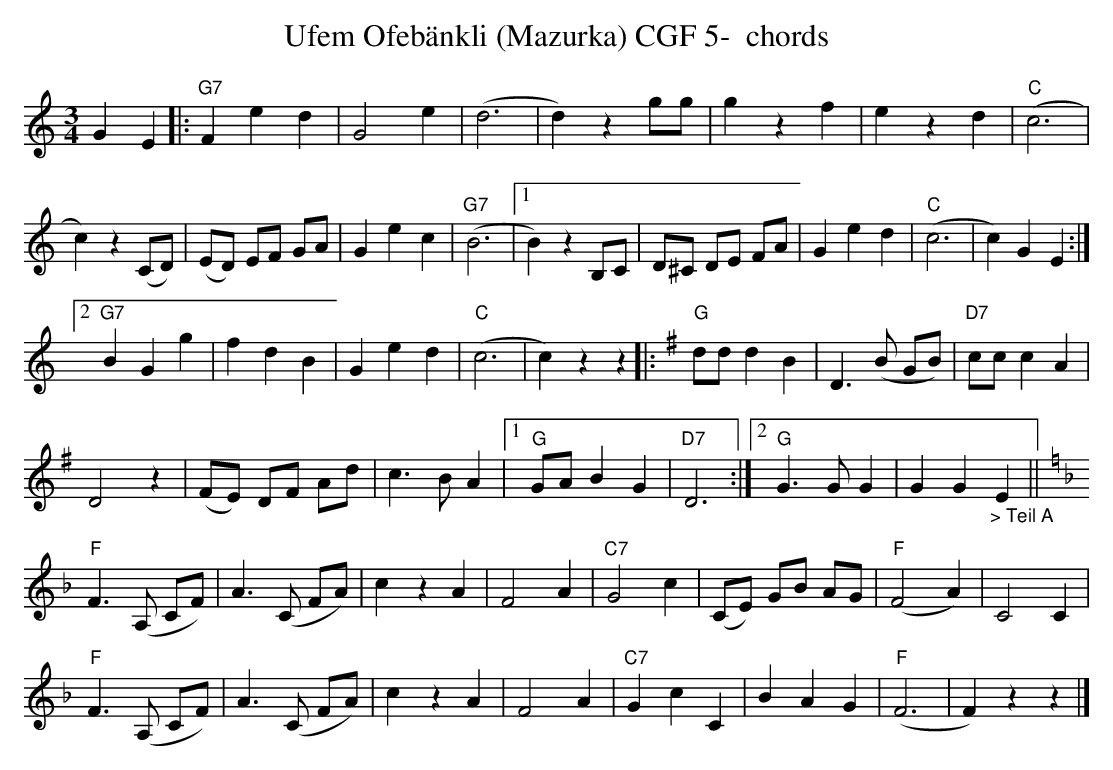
X:1
T:Ufem Ofeb\"ankli (Mazurka) CGF 5-  chords
M:3/4
L:1/8
K:Cmaj%%MIDI gchordon
G2E2 |: "G7"F2e2d2 | G4e2 | (d6 | d2)z2gg | g2z2f2 | e2z2d2 | "C"(c6 |
c2)z2 (CD) | (ED) EF GA | G2e2c2 | "G7"(B6 |1 B2)z2B,C | D^C DE FA | G2e2d2 | "C"(c6 | c2)G2E2 :|2
"G7"B2G2g2 | f2d2B2 | G2e2d2 | "C"(c6 | c2)z2z2 |: [K:Gmaj] "G"ddd2B2 | D3(B GB) | "D7"ccc2A2 |
D4z2 | (FE) DF Ad | c3BA2 |1 "G"GAB2G2 | "D7"D6 :|2 "G"G3GG2 | G2G2"_> Teil A"E2 || [K:Fmaj]
"F"F3(A, CF) | A3 (C FA) | c2z2A2 | F4A2 | "C7"G4c2 | (CE) GB AG | "F"(F4A2) | C4C2 |
"F"F3(A, CF) | A3 (C FA) | c2z2A2 | F4A2 | "C7"G2c2C2 | B2A2G2 | "F"(F6 | F2)z2z2 |]
